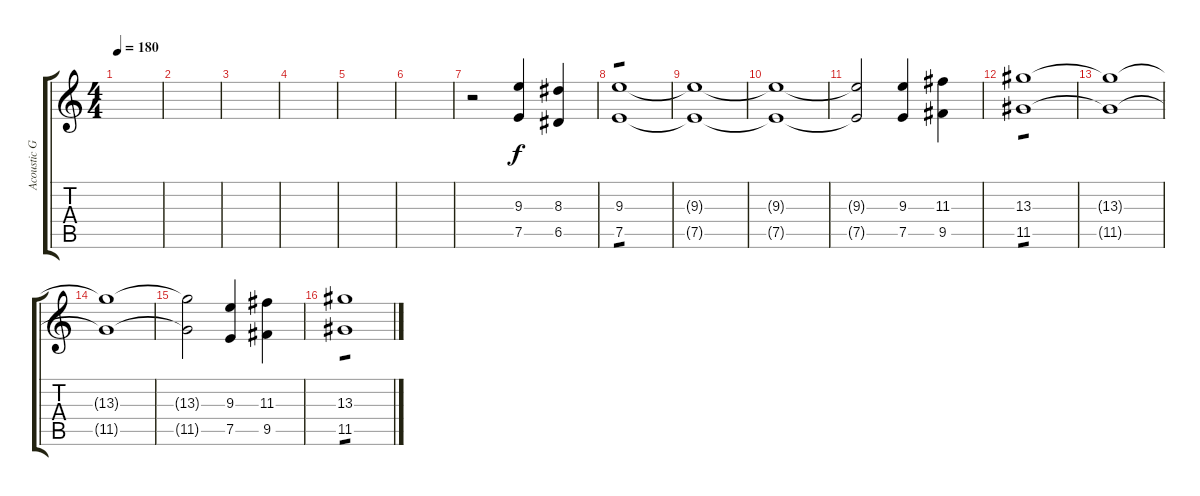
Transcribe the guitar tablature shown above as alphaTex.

\track ("Acoustic Guitar" "Acoustic G") {instrument acousticguitarsteel}
\staff {score tabs}
\tuning (E4 B3 G3 D3 A2 E2) {hide}
\ts (4 4)
\tempo 180
\clef g2
\ks c
|
|
|
|
|
|
r.2 (9.3 7.5).4 (8.3 6.5).4 |
(9.3 7.5).1{tp 1} |
(9.3{t} 7.5{t}).1 |
(9.3{t} 7.5{t}).1 |
(9.3{t} 7.5{t}).2 (9.3 7.5).4 (11.3 9.5).4 |
(13.3 11.5).1{tp 1} |
(13.3{t} 11.5{t}).1 |
(13.3{t} 11.5{t}).1 |
(13.3{t} 11.5{t}).2 (9.3 7.5).4 (11.3 9.5).4 |
(13.3 11.5).1{tp 1}
